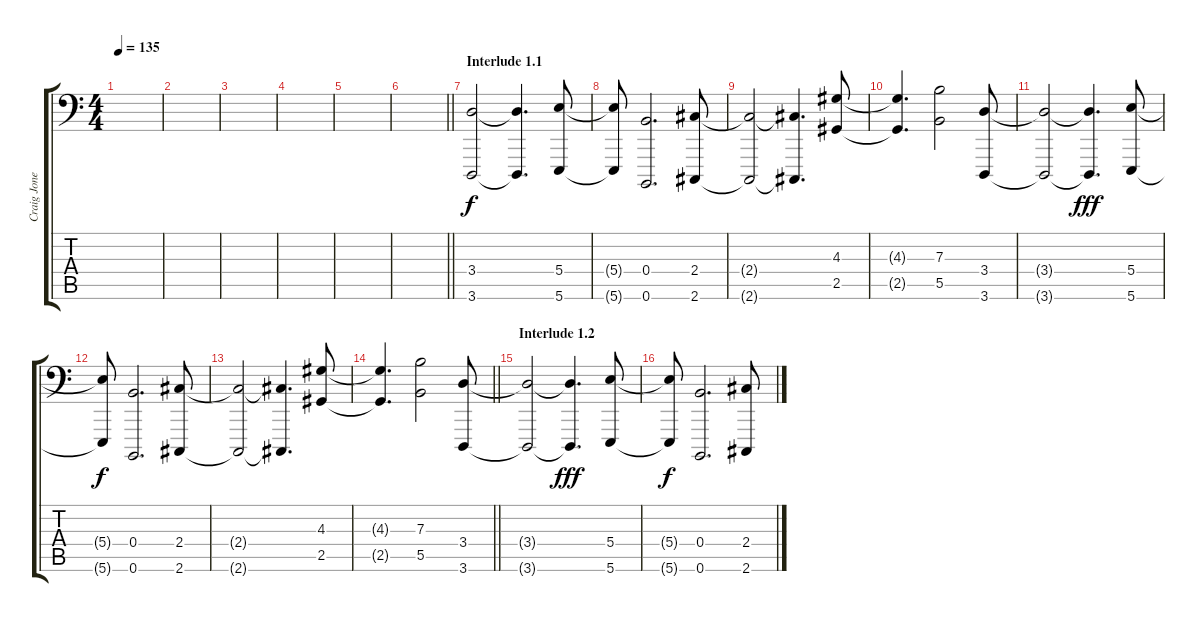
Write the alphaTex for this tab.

\track ("Craig Jones" "Craig Jone") {instrument acousticgrandpiano}
\staff {score tabs}
\tuning (Db5 Ab3 E3 B2 Gb2 B0) {hide}
\ts (4 4)
\tempo 135
\clef f4
\ks c
|
|
|
|
|
\barLineRight lightlight
|
\section ("" "Interlude 1.1")
(3.4 3.6).2 (3.4{t} 3.6{t}).4{d} (5.4 5.6).8 |
(5.4{t} 5.6{t}).8{dy f} (0.4 0.6).2{d} (2.4 2.6).8 |
(2.4{t} 2.6{t}).2 (2.4{t} 2.6{t}).4{d} (4.3 2.5).8 |
(4.3{t} 2.5{t}).4{d} (7.3 5.5).2 (3.4 3.6).8 |
(3.4{t} 3.6{t}).2 (3.4{t} 3.6{t}).4{d dy fff} (5.4 5.6).8 |
(5.4{t} 5.6{t}).8{dy f} (0.4 0.6).2{d} (2.4 2.6).8 |
(2.4{t} 2.6{t}).2 (2.4{t} 2.6{t}).4{d} (4.3 2.5).8 |
\barLineRight lightlight
(4.3{t} 2.5{t}).4{d} (7.3 5.5).2 (3.4 3.6).8 |
\section ("" "Interlude 1.2")
(3.4{t} 3.6{t}).2 (3.4{t} 3.6{t}).4{d dy fff} (5.4 5.6).8 |
(5.4{t} 5.6{t}).8{dy f} (0.4 0.6).2{d} (2.4 2.6).8
